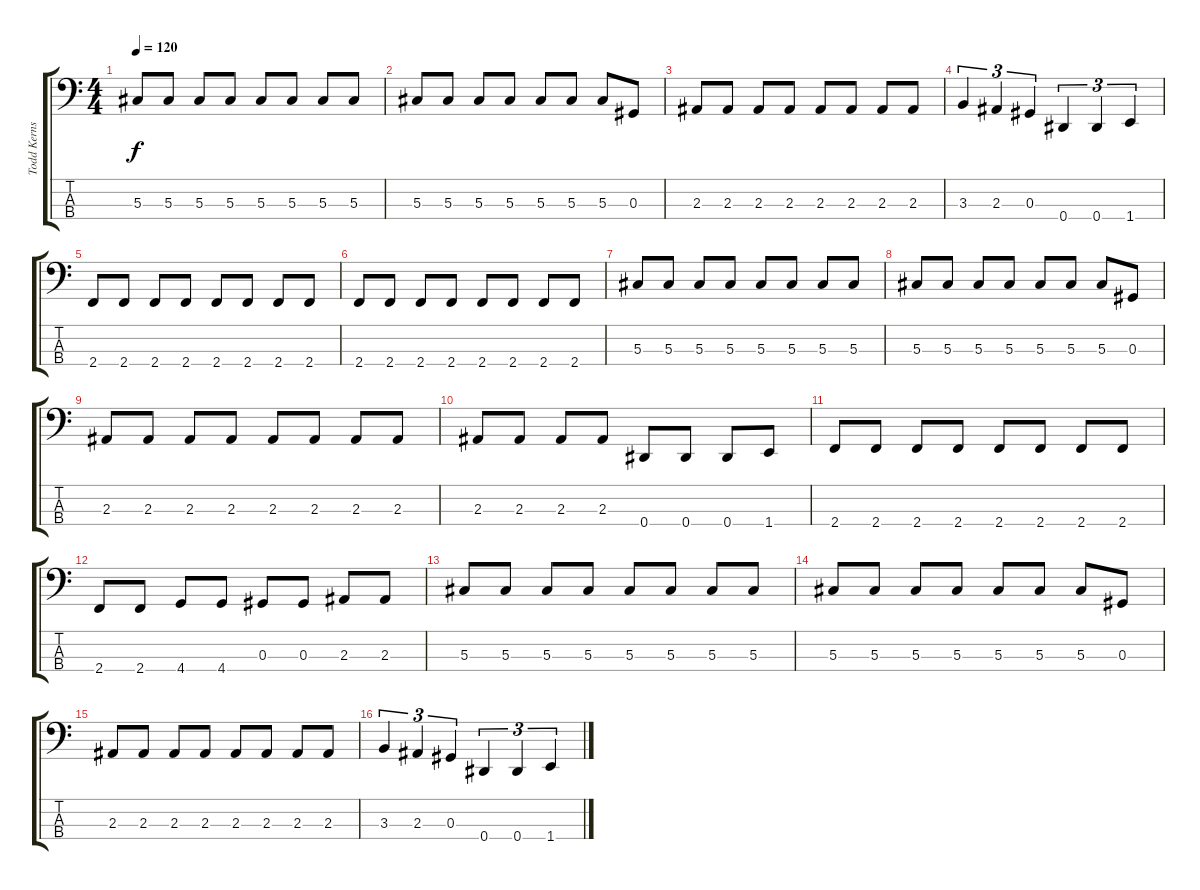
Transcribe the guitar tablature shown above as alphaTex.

\track ("Todd Kerns" "Todd Kerns") {instrument electricbasspick}
\staff {score tabs}
\tuning (Gb2 Db2 Ab1 Eb1) {hide}
\ts (4 4)
\tempo 120
\clef f4
\ks c
5.3.8{dy f} 5.3.8 5.3.8 5.3.8 5.3.8 5.3.8 5.3.8 5.3.8 |
5.3.8 5.3.8 5.3.8 5.3.8 5.3.8 5.3.8 5.3.8 0.3.8 |
2.3.8 2.3.8 2.3.8 2.3.8 2.3.8 2.3.8 2.3.8 2.3.8 |
3.3.4{tu (3 2)} 2.3.4{tu (3 2)} 0.3.4{tu (3 2)} 0.4.4{tu (3 2)} 0.4.4{tu (3 2)} 1.4.4{tu (3 2)} |
2.4.8 2.4.8 2.4.8 2.4.8 2.4.8 2.4.8 2.4.8 2.4.8 |
2.4.8 2.4.8 2.4.8 2.4.8 2.4.8 2.4.8 2.4.8 2.4.8 |
5.3.8 5.3.8 5.3.8 5.3.8 5.3.8 5.3.8 5.3.8 5.3.8 |
5.3.8 5.3.8 5.3.8 5.3.8 5.3.8 5.3.8 5.3.8 0.3.8 |
2.3.8 2.3.8 2.3.8 2.3.8 2.3.8 2.3.8 2.3.8 2.3.8 |
2.3.8 2.3.8 2.3.8 2.3.8 0.4.8 0.4.8 0.4.8 1.4.8 |
2.4.8 2.4.8 2.4.8 2.4.8 2.4.8 2.4.8 2.4.8 2.4.8 |
2.4.8 2.4.8 4.4.8 4.4.8 0.3.8 0.3.8 2.3.8 2.3.8 |
5.3.8 5.3.8 5.3.8 5.3.8 5.3.8 5.3.8 5.3.8 5.3.8 |
5.3.8 5.3.8 5.3.8 5.3.8 5.3.8 5.3.8 5.3.8 0.3.8 |
2.3.8 2.3.8 2.3.8 2.3.8 2.3.8 2.3.8 2.3.8 2.3.8 |
3.3.4{tu (3 2)} 2.3.4{tu (3 2)} 0.3.4{tu (3 2)} 0.4.4{tu (3 2)} 0.4.4{tu (3 2)} 1.4.4{tu (3 2)}
